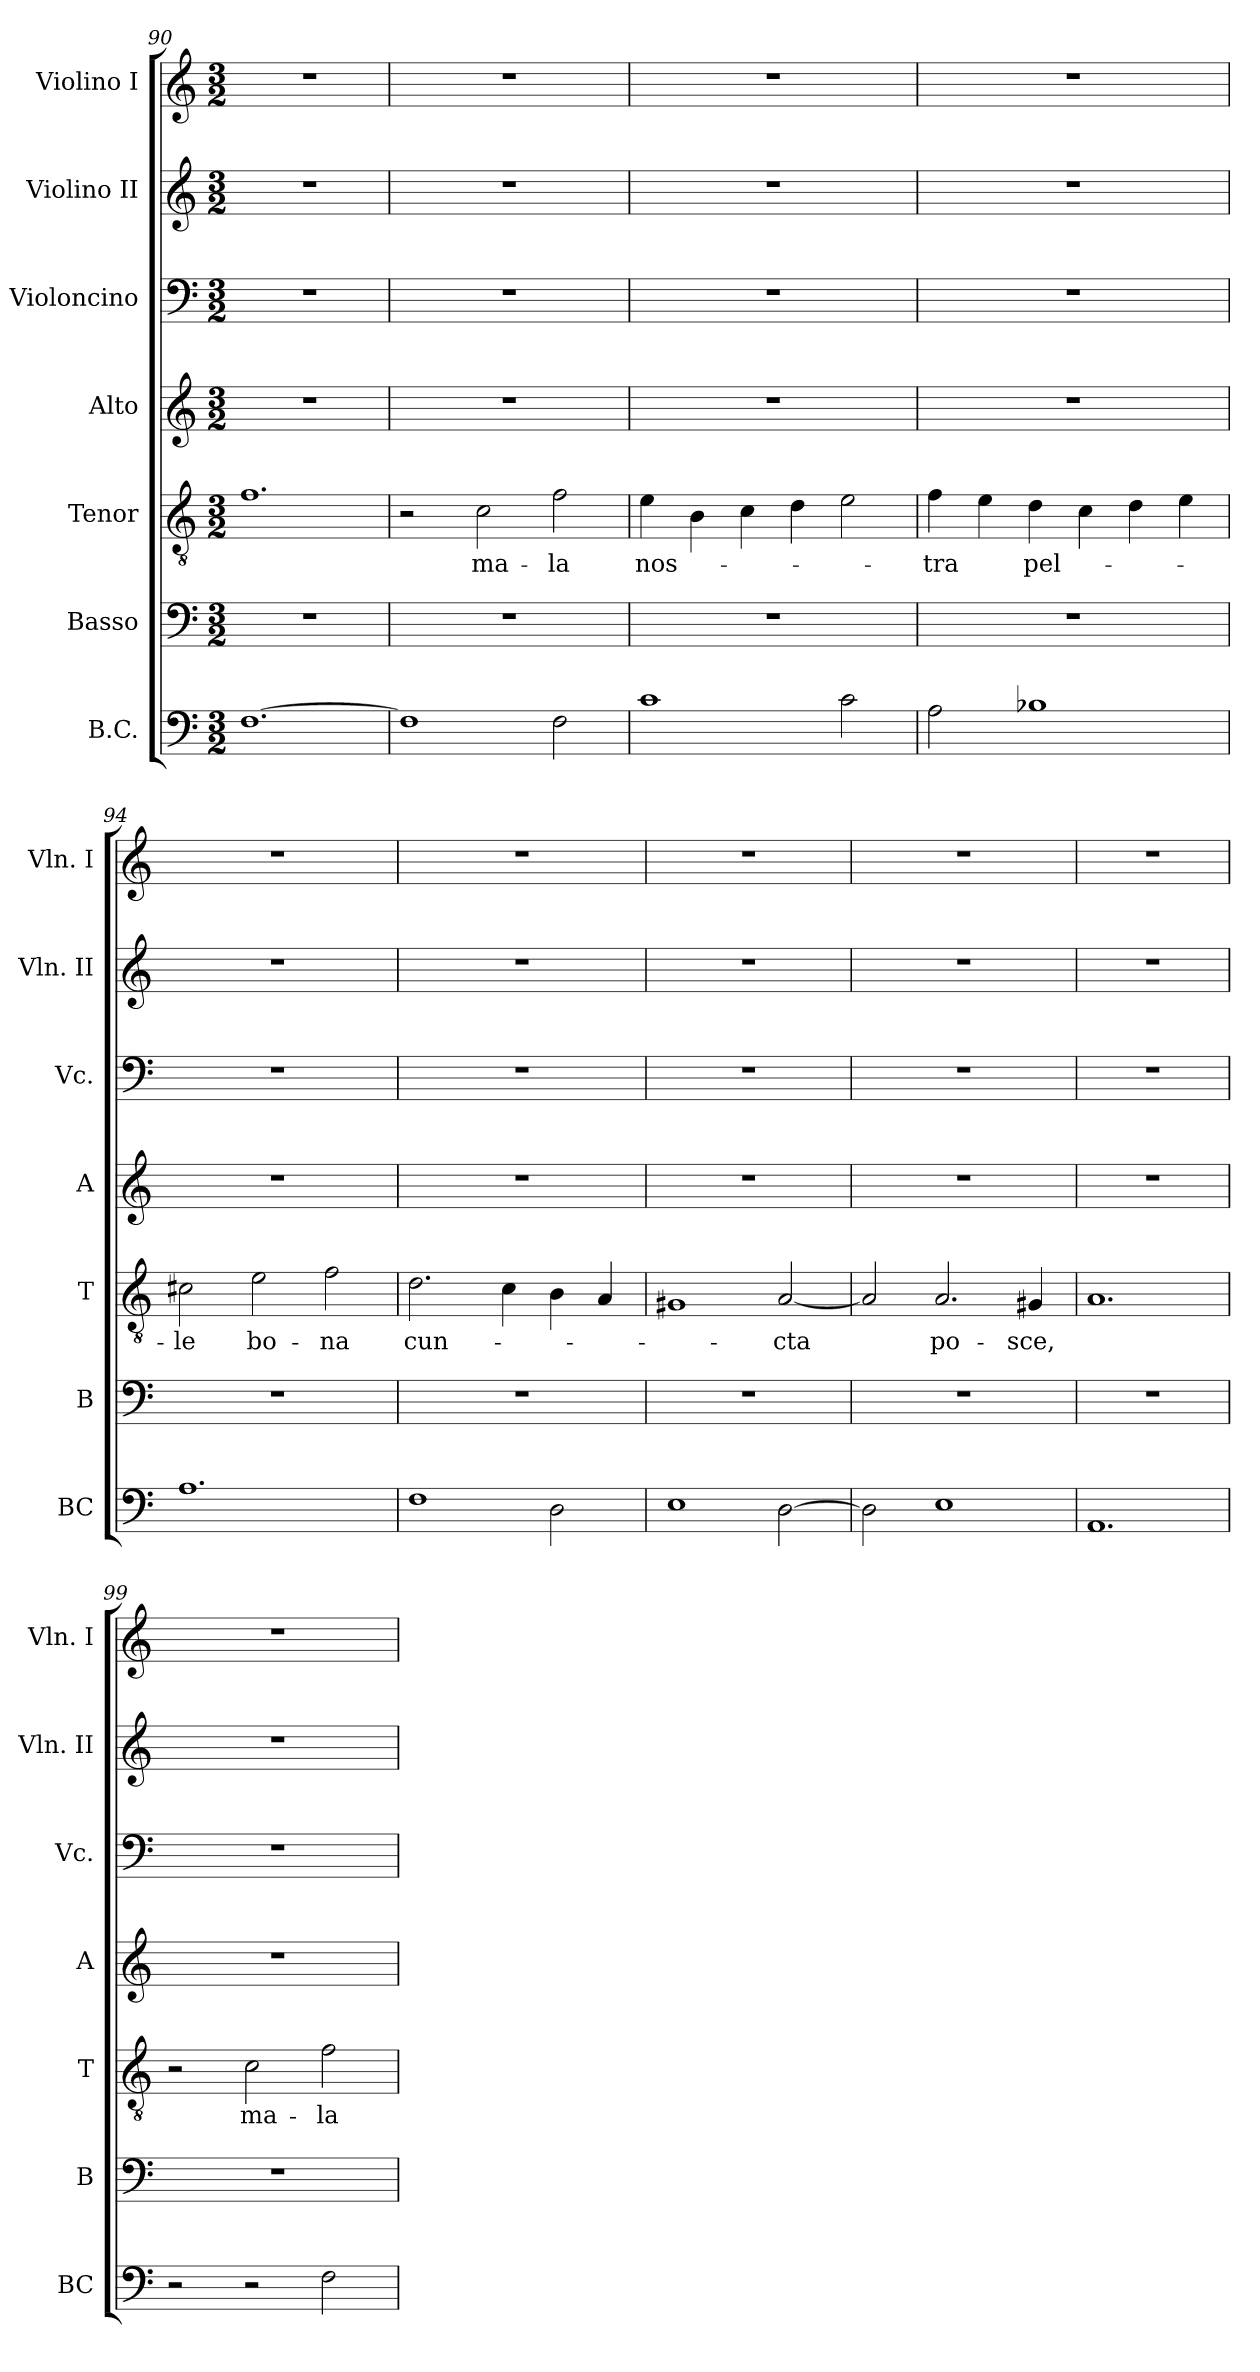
**kern	**kern	**kern	**text	**kern	**kern	**kern	**kern
*part7	*part6	*part5	*part5	*part4	*part3	*part2	*part1
*staff7	*staff6	*staff5	*staff5	*staff4	*staff3	*staff2	*staff1
*I"B.C.	*I"Basso	*I"Tenor	*	*I"Alto	*I"Violoncino	*I"Violino II	*I"Violino I
*I'BC	*I'B	*I'T	*	*I'A	*I'Vc.	*I'Vln. II	*I'Vln. I
*clefF4	*clefF4	*clefGv2	*	*clefG2	*clefF4	*clefG2	*clefG2
*k[]	*k[]	*k[]	*	*k[]	*k[]	*k[]	*k[]
*C:	*C:	*C:	*	*C:	*C:	*C:	*C:
*M3/2	*M3/2	*M3/2	*	*M3/2	*M3/2	*M3/2	*M3/2
=90	=90	=90	=90	=90	=90	=90	=90
[1.F	1.r	1.f	.	1.r	1.r	1.r	1.r
=91	=91	=91	=91	=91	=91	=91	=91
1F]	1.r	2r	.	1.r	1.r	1.r	1.r
!	!	!	!LO:LY:b	!	!	!	!
.	.	2c\	ma-	.	.	.	.
!	!	!	!LO:LY:b	!	!	!	!
2F\	.	2f\	-la	.	.	.	.
=92	=92	=92	=92	=92	=92	=92	=92
!	!	!	!LO:LY:b	!	!	!	!
1c	1.r	4e\	nos-	1.r	1.r	1.r	1.r
.	.	4B\	.	.	.	.	.
.	.	4c\	.	.	.	.	.
.	.	4d\	.	.	.	.	.
2c\	.	2e\	.	.	.	.	.
=93	=93	=93	=93	=93	=93	=93	=93
!	!	!	!LO:LY:b	!	!	!	!
2A\	1.r	4f\	-tra	1.r	1.r	1.r	1.r
.	.	4e\	.	.	.	.	.
!	!	!	!LO:LY:b	!	!	!	!
1B-X	.	4d\	pel-	.	.	.	.
.	.	4c\	.	.	.	.	.
.	.	4d\	.	.	.	.	.
.	.	4e\	.	.	.	.	.
!!LO:LB:g=z
=94	=94	=94	=94	=94	=94	=94	=94
!	!	!	!LO:LY:b	!	!	!	!
1.A	1.r	2c#X\	-le	1.r	1.r	1.r	1.r
!	!	!	!LO:LY:b	!	!	!	!
.	.	2e\	bo-	.	.	.	.
!	!	!	!LO:LY:b	!	!	!	!
.	.	2f\	-na	.	.	.	.
=95	=95	=95	=95	=95	=95	=95	=95
!	!	!	!LO:LY:b	!	!	!	!
1F	1.r	2.d\	cun-	1.r	1.r	1.r	1.r
.	.	4c\	.	.	.	.	.
2D\	.	4B\	.	.	.	.	.
.	.	4A/	.	.	.	.	.
=96	=96	=96	=96	=96	=96	=96	=96
1E	1.r	1G#X	.	1.r	1.r	1.r	1.r
!	!	!	!LO:LY:b	!	!	!	!
[2D\	.	[2A/	-cta	.	.	.	.
=97	=97	=97	=97	=97	=97	=97	=97
2D\]	1.r	2A/]	.	1.r	1.r	1.r	1.r
!	!	!	!LO:LY:b	!	!	!	!
1E	.	2.A/	po-	.	.	.	.
!	!	!	!LO:LY:b	!	!	!	!
.	.	4G#X/	-sce,	.	.	.	.
=98	=98	=98	=98	=98	=98	=98	=98
1.AA	1.r	1.A	.	1.r	1.r	1.r	1.r
=99	=99	=99	=99	=99	=99	=99	=99
2r	1.r	2r	.	1.r	1.r	1.r	1.r
!	!	!	!LO:LY:b	!	!	!	!
2r	.	2c\	ma-	.	.	.	.
!	!	!	!LO:LY:b	!	!	!	!
2F\	.	2f\	-la	.	.	.	.
=	=	=	=	=	=	=	=
*-	*-	*-	*-	*-	*-	*-	*-
